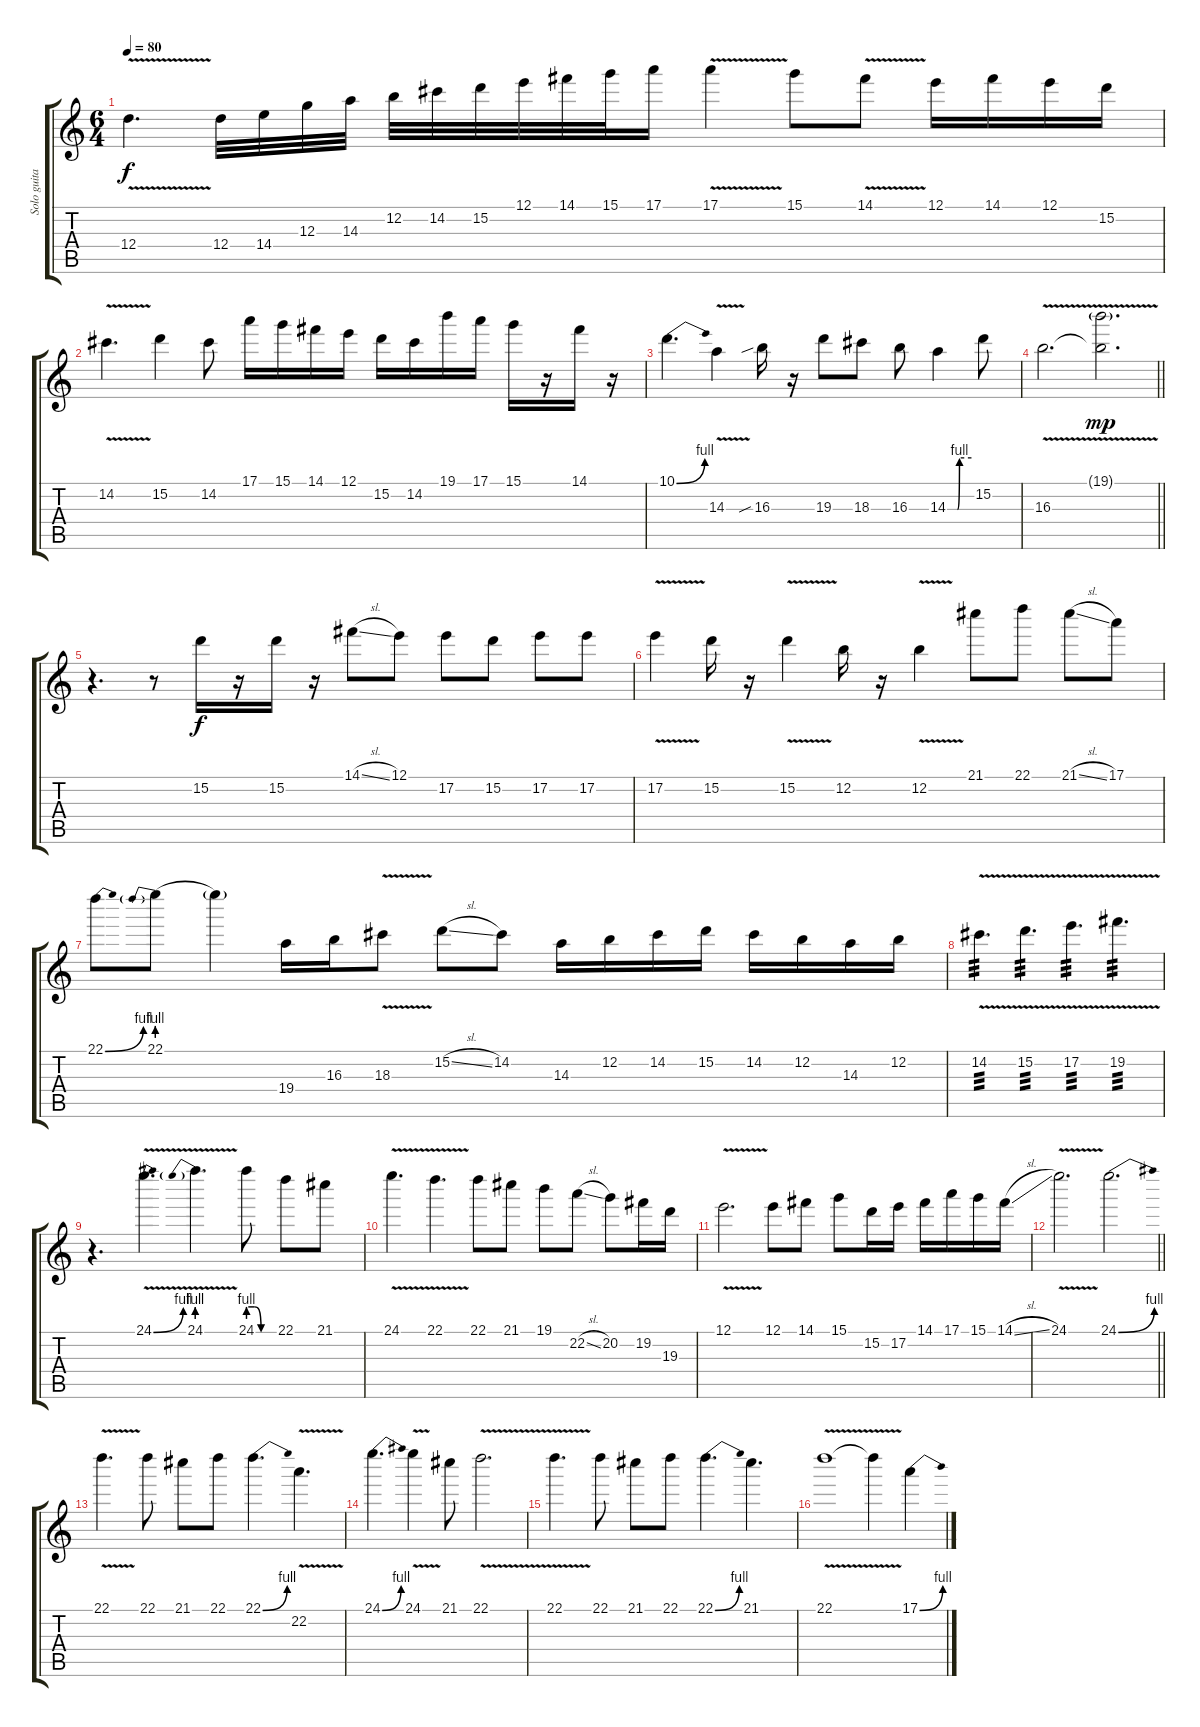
\track ("Solo guitar" "Solo guita") {instrument overdrivenguitar}
\staff {score tabs}
\tuning (E4 B3 G3 D3 A2 E2) {hide}
\ts (6 4)
\tempo 80
\clef g2
\ks c
12.4{v}.4{d dy f} 12.4.32 14.4.32 12.3.32 14.3.32 12.2.32 14.2.32 15.2.32 12.1.32 14.1.32 15.1.32 17.1.16 17.1{v}.4 15.1.8 14.1{v}.8 12.1.16 14.1.16 12.1.16 15.2.16 |
14.2{v}.4{d} 15.2.4 14.2.8 17.1.16 15.1.16 14.1.16 12.1.16 15.2.16 14.2.16 19.1.16 17.1.16 15.1.16 r.16 14.1.16 r.16 |
10.1{be (bend 0 0 60 4)}.4{d} 14.3{v}.4 16.3{sib}.16 r.16 19.3.8 18.3.8 16.3.8 14.3{be (custom 0 0 25 0 30 4 60 4)}.4 15.2.8 |
\barLineRight lightlight
16.3{v}.2{d} (19.1{v g} 16.3{t}).2{d dy mp} |
\section ("" "")
r.4{d} r.8 15.2.16{dy f} r.16 15.2.16 r.16 14.1{sl}.8 12.1.8 17.2.8 15.2.8 17.2.8 17.2.8 |
17.2{v}.4 15.2.16 r.16 15.2{v}.4 12.2.16 r.16 12.2{v}.4 21.1.8 22.1.8 21.1{sl}.8 17.1.8 |
22.1{be (bend 0 0 60 4)}.8 22.1{be (prebend 0 4 60 4)}.8 22.1{t}.4 19.4.16 16.3.16 18.3{v}.8 15.2{sl}.8 14.2.8 14.3.16 12.2.16 14.2.16 15.2.16 14.2.16 12.2.16 14.3.16 12.2.16 |
14.2{v}.4{d tp 3} 15.2{v}.4{d tp 3} 17.2{v}.4{d tp 3} 19.2{v}.4{d tp 3} |
r.4{d} 24.1{be (bend 0 0 60 4) v}.4{d} 24.1{be (prebend 0 4 60 4) v}.4{d} 24.1{be (custom 0 4 15 4 30 0 60 0)}.8 22.1.8 21.1.8 |
24.1{v}.4{d} 22.1{v}.4{d} 22.1.8 21.1.8 19.1.8 22.2{sl}.8 20.2.8 19.2.16 19.3.16 |
12.1{v}.2{d} 12.1.8 14.1.8 15.1.8 15.2.16 17.2.16 14.1.16 17.1.16 15.1.16 14.1{sl}.16 |
\barLineRight lightlight
24.1{v}.2{d} 24.1{be (bend 0 0 60 4)}.2{d} |
\section ("" "")
22.1{v}.4{d} 22.1.8 21.1.8 22.1.8 22.1{be (bend 0 0 60 4)}.4{d} 22.2{v}.4{d} |
24.1{be (bend 0 0 60 4)}.4{d} 24.1{v}.4 21.1.8 22.1{v}.2{d} |
22.1{v}.4{d} 22.1.8 21.1.8 22.1.8 22.1{be (bend 0 0 60 4)}.4{d} 21.1.4{d} |
22.1{v}.1 22.1{t}.4 17.1{be (bend 0 0 60 4)}.4
